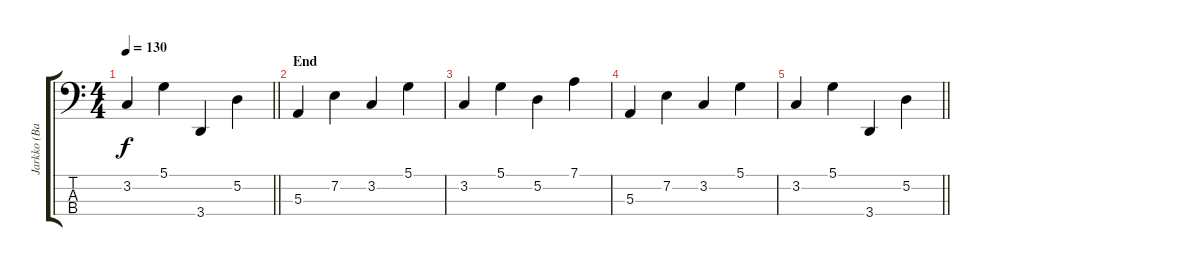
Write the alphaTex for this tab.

\track ("Jarkko (Bass)" "Jarkko (Ba") {instrument electricbassfinger}
\staff {score tabs}
\tuning (D2 A1 E1 B0) {hide}
\ts (4 4)
\tempo 130
\clef f4
\barLineRight lightlight
\ks c
3.2.4{dy f} 5.1.4 3.4.4 5.2.4 |
\section ("" "End")
5.3.4 7.2.4 3.2.4 5.1.4 |
3.2.4 5.1.4 5.2.4 7.1.4 |
5.3.4 7.2.4 3.2.4 5.1.4 |
\barLineRight lightlight
3.2.4 5.1.4 3.4.4 5.2.4
